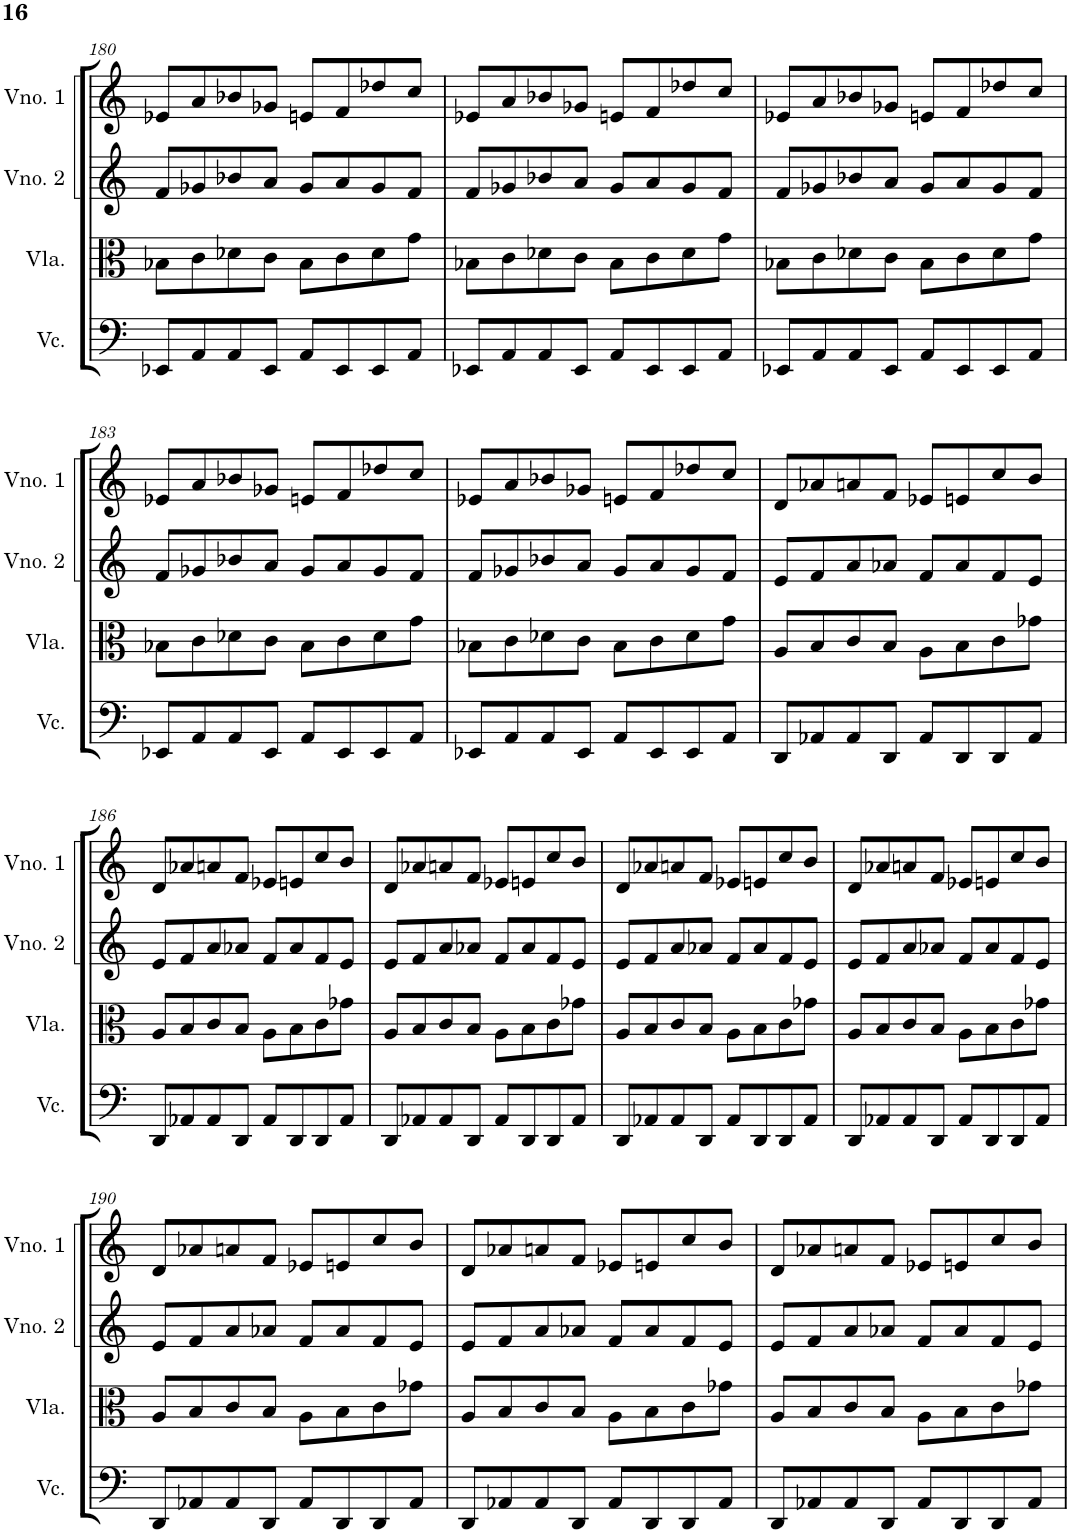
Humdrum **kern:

**kern	**kern	**kern	**kern
*part4	*part3	*part2	*part1
*staff4	*staff3	*staff2	*staff1
*I"Violoncelo	*I"Viola	*I"Violino 2	*I"Violino 1
*I'Vc.	*I'Vla.	*I'Vno. 2	*I'Vno. 1
!!LO:PB:g=z
*clefF4	*clefC3	*clefG2	*clefG2
*k[]	*k[]	*k[]	*k[]
*M4/4	*M4/4	*M4/4	*M4/4
=180	=180	=180	=180
8EE-X/L	8B-X\L	8f/L	8e-X/L
8AA/	8c\	8g-X/	8a/
8AA/	8d-X\	8b-X/	8b-X/
8EE-/J	8c\J	8a/J	8g-X/J
8AA/L	8B-\L	8g-/L	8en/L
8EE-/	8c\	8a/	8f/
8EE-/	8d-\	8g-/	8dd-X/
8AA/J	8g\J	8f/J	8cc/J
=181	=181	=181	=181
8EE-X/L	8B-X\L	8f/L	8e-X/L
8AA/	8c\	8g-X/	8a/
8AA/	8d-X\	8b-X/	8b-X/
8EE-/J	8c\J	8a/J	8g-X/J
8AA/L	8B-\L	8g-/L	8en/L
8EE-/	8c\	8a/	8f/
8EE-/	8d-\	8g-/	8dd-X/
8AA/J	8g\J	8f/J	8cc/J
=182	=182	=182	=182
8EE-X/L	8B-X\L	8f/L	8e-X/L
8AA/	8c\	8g-X/	8a/
8AA/	8d-X\	8b-X/	8b-X/
8EE-/J	8c\J	8a/J	8g-X/J
8AA/L	8B-\L	8g-/L	8en/L
8EE-/	8c\	8a/	8f/
8EE-/	8d-\	8g-/	8dd-X/
8AA/J	8g\J	8f/J	8cc/J
!!LO:LB:g=z
=183	=183	=183	=183
8EE-X/L	8B-X\L	8f/L	8e-X/L
8AA/	8c\	8g-X/	8a/
8AA/	8d-X\	8b-X/	8b-X/
8EE-/J	8c\J	8a/J	8g-X/J
8AA/L	8B-\L	8g-/L	8en/L
8EE-/	8c\	8a/	8f/
8EE-/	8d-\	8g-/	8dd-X/
8AA/J	8g\J	8f/J	8cc/J
=184	=184	=184	=184
8EE-X/L	8B-X\L	8f/L	8e-X/L
8AA/	8c\	8g-X/	8a/
8AA/	8d-X\	8b-X/	8b-X/
8EE-/J	8c\J	8a/J	8g-X/J
8AA/L	8B-\L	8g-/L	8en/L
8EE-/	8c\	8a/	8f/
8EE-/	8d-\	8g-/	8dd-X/
8AA/J	8g\J	8f/J	8cc/J
=185	=185	=185	=185
8DD/L	8A/L	8e/L	8d/L
8AA-X/	8B/	8f/	8a-X/
8AA-/	8c/	8a/	8an/
8DD/J	8B/J	8a-X/J	8f/J
8AA-/L	8A\L	8f/L	8e-X/L
8DD/	8B\	8a-/	8en/
8DD/	8c\	8f/	8cc/
8AA-/J	8g-X\J	8e/J	8b/J
!!LO:LB:g=z
=186	=186	=186	=186
8DD/L	8A/L	8e/L	8d/L
8AA-X/	8B/	8f/	8a-X/
8AA-/	8c/	8a/	8an/
8DD/J	8B/J	8a-X/J	8f/J
8AA-/L	8A\L	8f/L	8e-X/L
8DD/	8B\	8a-/	8en/
8DD/	8c\	8f/	8cc/
8AA-/J	8g-X\J	8e/J	8b/J
=187	=187	=187	=187
8DD/L	8A/L	8e/L	8d/L
8AA-X/	8B/	8f/	8a-X/
8AA-/	8c/	8a/	8an/
8DD/J	8B/J	8a-X/J	8f/J
8AA-/L	8A\L	8f/L	8e-X/L
8DD/	8B\	8a-/	8en/
8DD/	8c\	8f/	8cc/
8AA-/J	8g-X\J	8e/J	8b/J
=188	=188	=188	=188
8DD/L	8A/L	8e/L	8d/L
8AA-X/	8B/	8f/	8a-X/
8AA-/	8c/	8a/	8an/
8DD/J	8B/J	8a-X/J	8f/J
8AA-/L	8A\L	8f/L	8e-X/L
8DD/	8B\	8a-/	8en/
8DD/	8c\	8f/	8cc/
8AA-/J	8g-X\J	8e/J	8b/J
=189	=189	=189	=189
8DD/L	8A/L	8e/L	8d/L
8AA-X/	8B/	8f/	8a-X/
8AA-/	8c/	8a/	8an/
8DD/J	8B/J	8a-X/J	8f/J
8AA-/L	8A\L	8f/L	8e-X/L
8DD/	8B\	8a-/	8en/
8DD/	8c\	8f/	8cc/
8AA-/J	8g-X\J	8e/J	8b/J
!!LO:LB:g=z
=190	=190	=190	=190
8DD/L	8A/L	8e/L	8d/L
8AA-X/	8B/	8f/	8a-X/
8AA-/	8c/	8a/	8an/
8DD/J	8B/J	8a-X/J	8f/J
8AA-/L	8A\L	8f/L	8e-X/L
8DD/	8B\	8a-/	8en/
8DD/	8c\	8f/	8cc/
8AA-/J	8g-X\J	8e/J	8b/J
=191	=191	=191	=191
8DD/L	8A/L	8e/L	8d/L
8AA-X/	8B/	8f/	8a-X/
8AA-/	8c/	8a/	8an/
8DD/J	8B/J	8a-X/J	8f/J
8AA-/L	8A\L	8f/L	8e-X/L
8DD/	8B\	8a-/	8en/
8DD/	8c\	8f/	8cc/
8AA-/J	8g-X\J	8e/J	8b/J
=192	=192	=192	=192
8DD/L	8A/L	8e/L	8d/L
8AA-X/	8B/	8f/	8a-X/
8AA-/	8c/	8a/	8an/
8DD/J	8B/J	8a-X/J	8f/J
8AA-/L	8A\L	8f/L	8e-X/L
8DD/	8B\	8a-/	8en/
8DD/	8c\	8f/	8cc/
8AA-/J	8g-X\J	8e/J	8b/J
=	=	=	=
*-	*-	*-	*-
